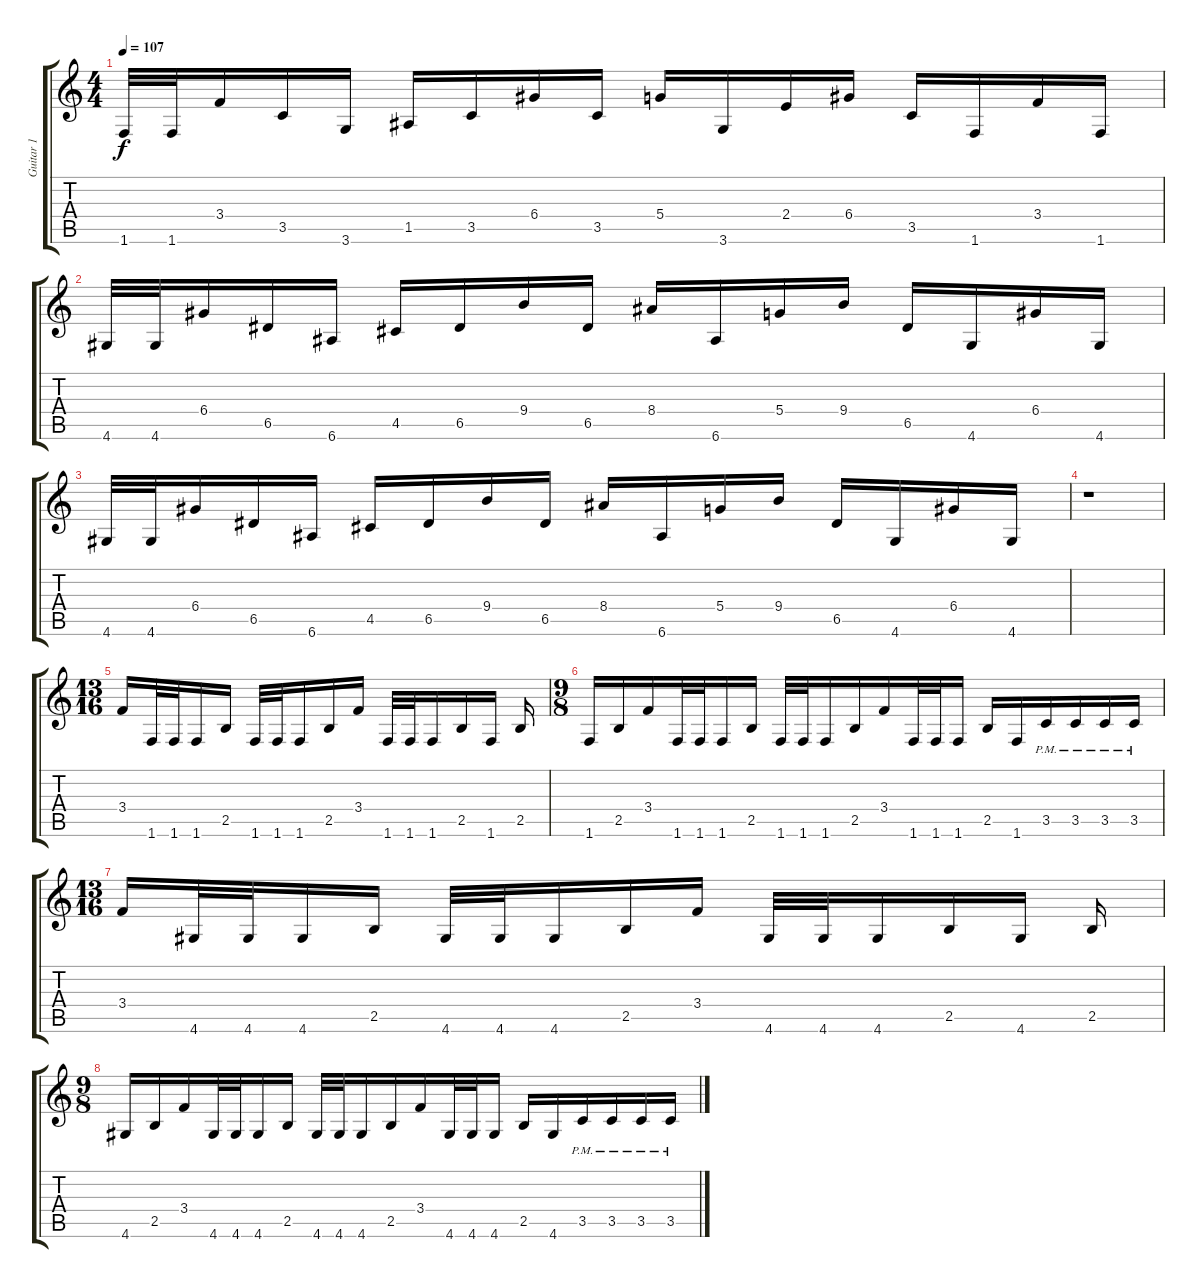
\track ("Guitar 1" "Guitar 1") {instrument distortionguitar}
\staff {score tabs}
\tuning (E4 B3 G3 D3 A2 E2) {hide}
\ts (4 4)
\tempo 107
\clef g2
\ks c
1.6.32{dy f} 1.6.32 3.4.16 3.5.16 3.6.16 1.5.16 3.5.16 6.4.16 3.5.16 5.4.16 3.6.16 2.4.16 6.4.16 3.5.16 1.6.16 3.4.16 1.6.16 |
4.6.32 4.6.32 6.4.16 6.5.16 6.6.16 4.5.16 6.5.16 9.4.16 6.5.16 8.4.16 6.6.16 5.4.16 9.4.16 6.5.16 4.6.16 6.4.16 4.6.16 |
4.6.32 4.6.32 6.4.16 6.5.16 6.6.16 4.5.16 6.5.16 9.4.16 6.5.16 8.4.16 6.6.16 5.4.16 9.4.16 6.5.16 4.6.16 6.4.16 4.6.16 |
r.1 |
\ts (13 16)
3.4.16 1.6.32 1.6.32 1.6.16 2.5.16 1.6.32 1.6.32 1.6.16 2.5.16 3.4.16 1.6.32 1.6.32 1.6.16 2.5.16 1.6.16 2.5.16 |
\ts (9 8)
1.6.16 2.5.16 3.4.16 1.6.32 1.6.32 1.6.16 2.5.16 1.6.32 1.6.32 1.6.16 2.5.16 3.4.16 1.6.32 1.6.32 1.6.16 2.5.16 1.6.16 3.5{pm}.16 3.5{pm}.16 3.5{pm}.16 3.5{pm}.16 |
\ts (13 16)
3.4.16 4.6.32 4.6.32 4.6.16 2.5.16 4.6.32 4.6.32 4.6.16 2.5.16 3.4.16 4.6.32 4.6.32 4.6.16 2.5.16 4.6.16 2.5.16 |
\ts (9 8)
4.6.16 2.5.16 3.4.16 4.6.32 4.6.32 4.6.16 2.5.16 4.6.32 4.6.32 4.6.16 2.5.16 3.4.16 4.6.32 4.6.32 4.6.16 2.5.16 4.6.16 3.5{pm}.16 3.5{pm}.16 3.5{pm}.16 3.5{pm}.16
